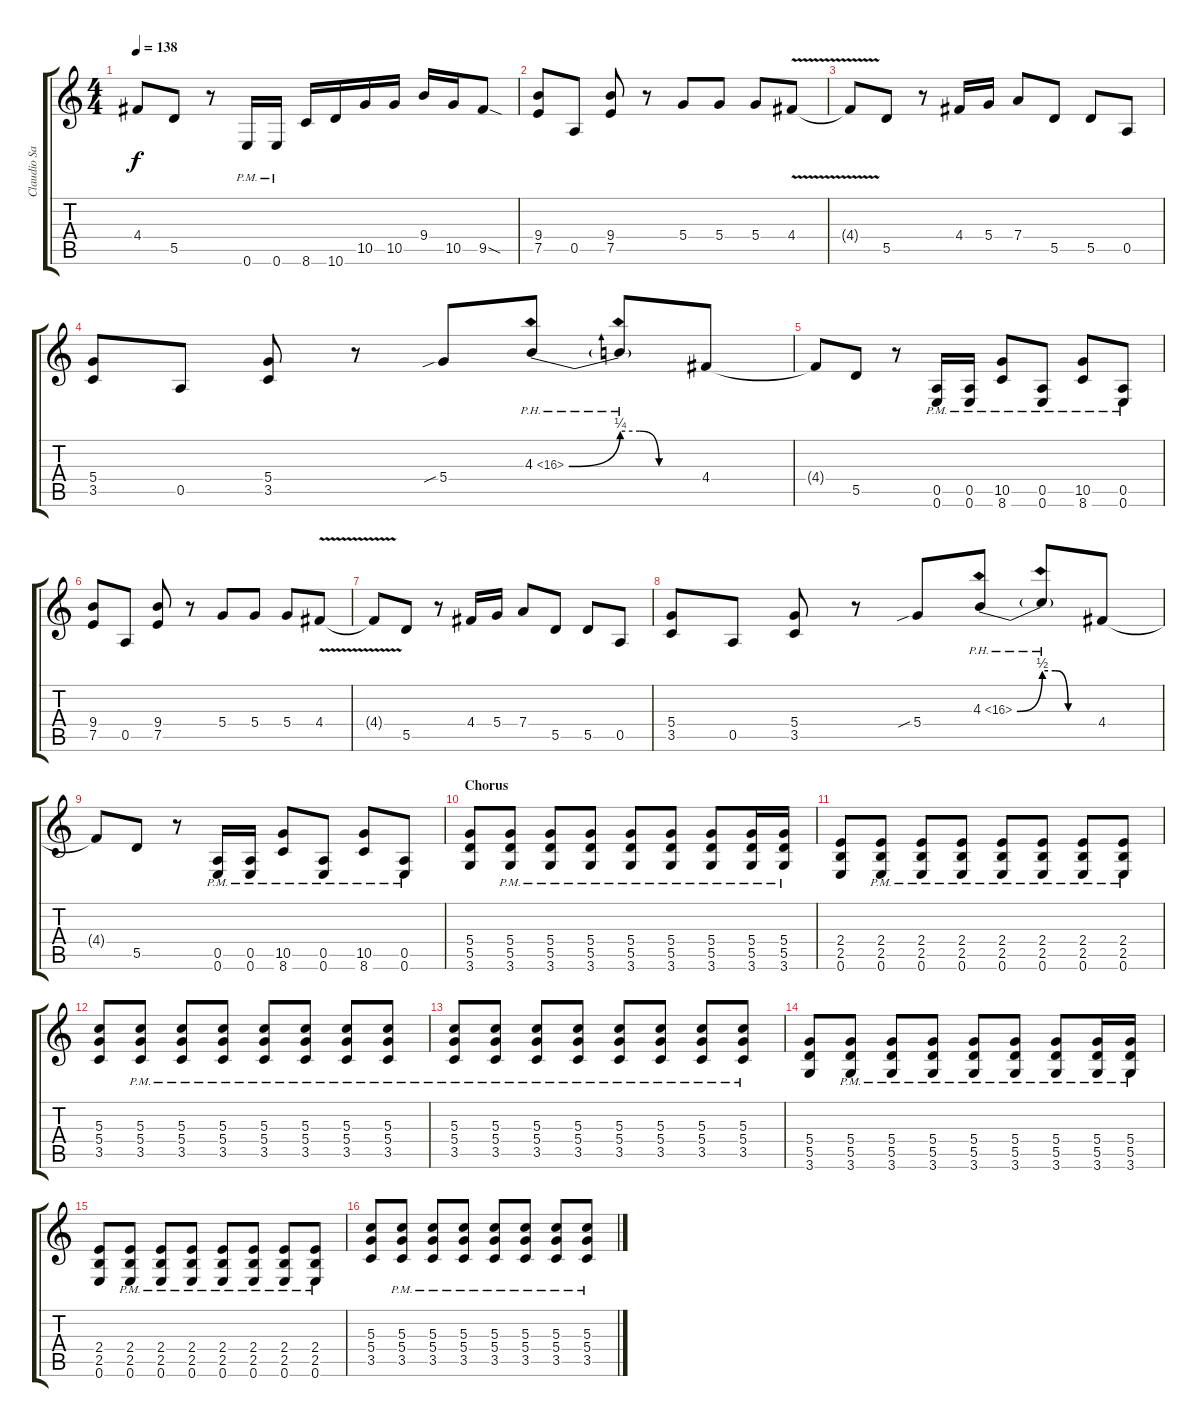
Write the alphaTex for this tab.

\track ("Claudio Sanchez" "Claudio Sa") {instrument overdrivenguitar}
\staff {score tabs}
\tuning (E4 B3 G3 D3 A2 E2) {hide}
\ts (4 4)
\tempo 138
\clef g2
\ks c
4.4{t}.8{dy f} 5.5.8 r.8 0.6{pm}.16 0.6{pm}.16 8.6.16 10.6.16 10.5.16 10.5.16 9.4.16 10.5.16 9.5{sod}.8 |
(9.4 7.5).8 0.5.8 (9.4 7.5).8 r.8 5.4.8 5.4.8 5.4.8 4.4{v}.8 |
4.4{v t}.8 5.5.8 r.8 4.4.16 5.4.16 7.4.8 5.5.8 5.5.8 0.5.8 |
(5.4 3.5).8 0.5.8 (5.4 3.5).8 r.8 5.4{sib}.8 4.3{be (bend 0 0 60 1) ph 12}.8 4.3{be (custom 0 1 15 1 30 0 60 0) ph 12 t}.8 4.4.8 |
4.4{t}.8 5.5.8 r.8 (0.5{pm} 0.6{pm}).16 (0.5{pm} 0.6{pm}).16 (10.5{pm} 8.6{pm}).8 (0.5{pm} 0.6{pm}).8 (10.5{pm} 8.6{pm}).8 (0.5{pm} 0.6{pm}).8 |
(9.4 7.5).8 0.5.8 (9.4 7.5).8 r.8 5.4.8 5.4.8 5.4.8 4.4{v}.8 |
4.4{v t}.8 5.5.8 r.8 4.4.16 5.4.16 7.4.8 5.5.8 5.5.8 0.5.8 |
(5.4 3.5).8 0.5.8 (5.4 3.5).8 r.8 5.4{sib}.8 4.3{be (bend 0 0 60 2) ph 12}.8 4.3{be (custom 0 2 15 2 30 0 60 0) ph 12 t}.8 4.4.8 |
4.4{t}.8 5.5.8 r.8 (0.5{pm} 0.6{pm}).16 (0.5{pm} 0.6{pm}).16 (10.5{pm} 8.6{pm}).8 (0.5{pm} 0.6{pm}).8 (10.5{pm} 8.6{pm}).8 (0.5{pm} 0.6{pm}).8 |
\section ("" "Chorus")
(5.4 5.5 3.6).8 (5.4{pm} 5.5{pm} 3.6{pm}).8 (5.4{pm} 5.5{pm} 3.6{pm}).8 (5.4{pm} 5.5{pm} 3.6{pm}).8 (5.4{pm} 5.5{pm} 3.6{pm}).8 (5.4{pm} 5.5{pm} 3.6{pm}).8 (5.4{pm} 5.5{pm} 3.6{pm}).8 (5.4{pm} 5.5{pm} 3.6{pm}).16 (5.4{pm} 5.5{pm} 3.6{pm}).16 |
(2.4 2.5 0.6).8 (2.4{pm} 2.5{pm} 0.6{pm}).8 (2.4{pm} 2.5{pm} 0.6{pm}).8 (2.4{pm} 2.5{pm} 0.6{pm}).8 (2.4{pm} 2.5{pm} 0.6{pm}).8 (2.4{pm} 2.5{pm} 0.6{pm}).8 (2.4{pm} 2.5{pm} 0.6{pm}).8 (2.4{pm} 2.5{pm} 0.6{pm}).8 |
(5.3 5.4 3.5).8 (5.3{pm} 5.4{pm} 3.5{pm}).8 (5.3{pm} 5.4{pm} 3.5{pm}).8 (5.3{pm} 5.4{pm} 3.5{pm}).8 (5.3{pm} 5.4{pm} 3.5{pm}).8 (5.3{pm} 5.4{pm} 3.5{pm}).8 (5.3{pm} 5.4{pm} 3.5{pm}).8 (5.3{pm} 5.4{pm} 3.5{pm}).8 |
(5.3{pm} 5.4{pm} 3.5{pm}).8 (5.3{pm} 5.4{pm} 3.5{pm}).8 (5.3{pm} 5.4{pm} 3.5{pm}).8 (5.3{pm} 5.4{pm} 3.5{pm}).8 (5.3{pm} 5.4{pm} 3.5{pm}).8 (5.3{pm} 5.4{pm} 3.5{pm}).8 (5.3{pm} 5.4{pm} 3.5{pm}).8 (5.3{pm} 5.4{pm} 3.5{pm}).8 |
(5.4 5.5 3.6).8 (5.4{pm} 5.5{pm} 3.6{pm}).8 (5.4{pm} 5.5{pm} 3.6{pm}).8 (5.4{pm} 5.5{pm} 3.6{pm}).8 (5.4{pm} 5.5{pm} 3.6{pm}).8 (5.4{pm} 5.5{pm} 3.6{pm}).8 (5.4{pm} 5.5{pm} 3.6{pm}).8 (5.4{pm} 5.5{pm} 3.6{pm}).16 (5.4{pm} 5.5{pm} 3.6{pm}).16 |
(2.4 2.5 0.6).8 (2.4{pm} 2.5{pm} 0.6{pm}).8 (2.4{pm} 2.5{pm} 0.6{pm}).8 (2.4{pm} 2.5{pm} 0.6{pm}).8 (2.4{pm} 2.5{pm} 0.6{pm}).8 (2.4{pm} 2.5{pm} 0.6{pm}).8 (2.4{pm} 2.5{pm} 0.6{pm}).8 (2.4{pm} 2.5{pm} 0.6{pm}).8 |
(5.3 5.4 3.5).8 (5.3{pm} 5.4{pm} 3.5{pm}).8 (5.3{pm} 5.4{pm} 3.5{pm}).8 (5.3{pm} 5.4{pm} 3.5{pm}).8 (5.3{pm} 5.4{pm} 3.5{pm}).8 (5.3{pm} 5.4{pm} 3.5{pm}).8 (5.3{pm} 5.4{pm} 3.5{pm}).8 (5.3{pm} 5.4{pm} 3.5{pm}).8
